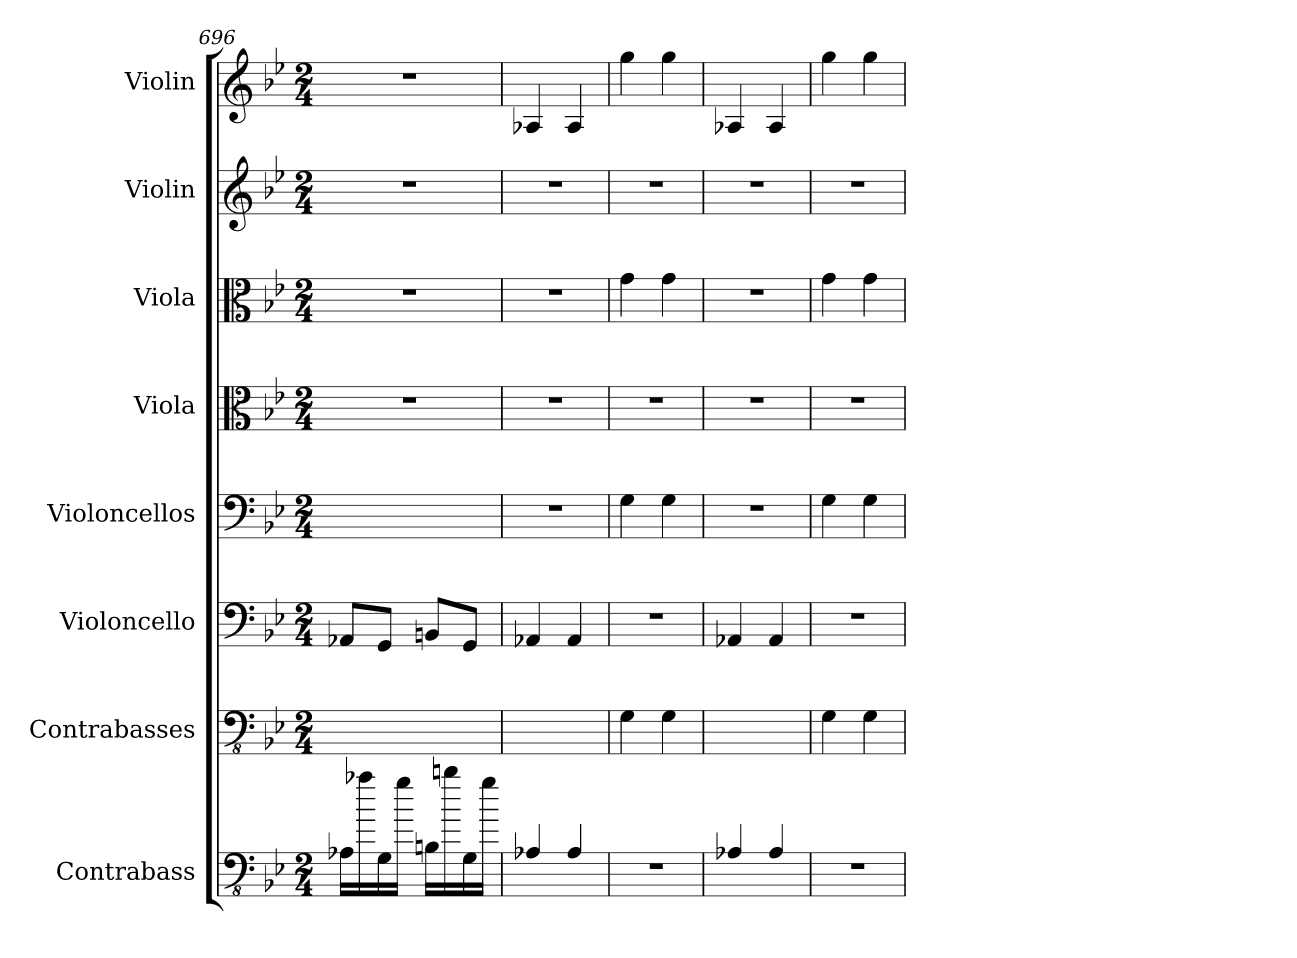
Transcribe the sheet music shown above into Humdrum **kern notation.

**kern	**kern	**kern	**kern	**kern	**kern	**kern	**kern
*part8	*part7	*part6	*part5	*part4	*part3	*part2	*part1
*staff8	*staff7	*staff6	*staff5	*staff4	*staff3	*staff2	*staff1
*I"Contrabass	*I"Contrabasses	*I"Violoncello	*I"Violoncellos	*I"Viola	*I"Viola	*I"Violin	*I"Violin
*I'Cb.	*I'Cbs.	*I'Vc.	*I'Vcs.	*I'Vla.	*I'Vla.	*I'Vln.	*I'Vln.
!!LO:PB:g=z
*clefFv4	*clefFv4	*clefF4	*clefF4	*clefC3	*clefC3	*clefG2	*clefG2
*ITrd7c12	*	*	*	*	*	*	*
*k[b-e-]	*k[b-e-]	*k[b-e-]	*k[b-e-]	*k[b-e-]	*k[b-e-]	*k[b-e-]	*k[b-e-]
*M2/4	*M2/4	*M2/4	*M2/4	*M2/4	*M2/4	*M2/4	*M2/4
=696	=696	=696	=696	=696	=696	=696	=696
16AAA-X\LL	2ryy	8AA-X/L	2ryy	2r	2r	2r	2r
16A-X\	.	.	.	.	.	.	.
16GGG\	.	8GG/J	.	.	.	.	.
16G\JJ	.	.	.	.	.	.	.
16BBBn\LL	.	8BBn/L	.	.	.	.	.
16Bn\	.	.	.	.	.	.	.
16GGG\	.	8GG/J	.	.	.	.	.
16G\JJ	.	.	.	.	.	.	.
=697	=697	=697	=697	=697	=697	=697	=697
4AAA-X/	2ryy	4AA-X/	2r	2r	2r	2r	4A-X/
4AAA-/	.	4AA-/	.	.	.	.	4A-/
=698	=698	=698	=698	=698	=698	=698	=698
2r	4GG\	2r	4G\	2r	4g\	2r	4gg\
.	4GG\	.	4G\	.	4g\	.	4gg\
=699	=699	=699	=699	=699	=699	=699	=699
4AAA-X/	2ryy	4AA-X/	2r	2r	2r	2r	4A-X/
4AAA-/	.	4AA-/	.	.	.	.	4A-/
=700	=700	=700	=700	=700	=700	=700	=700
2r	4GG\	2r	4G\	2r	4g\	2r	4gg\
.	4GG\	.	4G\	.	4g\	.	4gg\
=	=	=	=	=	=	=	=
*-	*-	*-	*-	*-	*-	*-	*-
